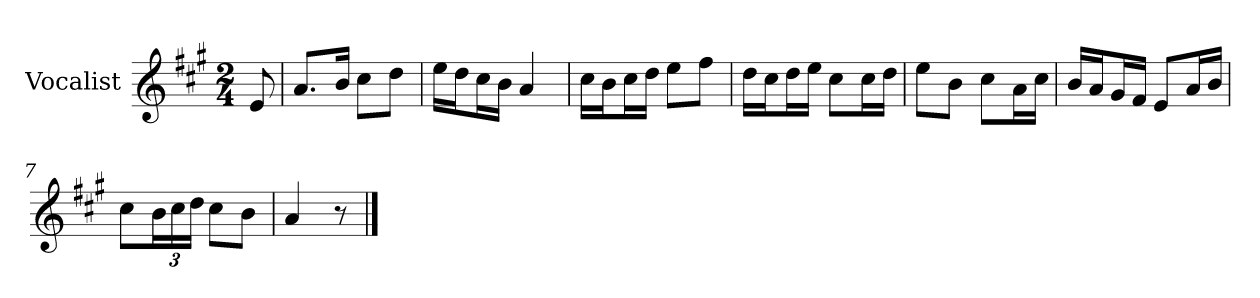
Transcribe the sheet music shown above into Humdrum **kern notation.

**kern
*part1
*staff1
*I"Vocalist
*k[f#c#g#]
*A:
*M2/4
=
8e
=1
8.aL
16bJk
8cc#L
8ddJ
=2
16eeLL
16ddJ
16cc#L
16bJJ
4a
=3
16cc#LL
16bJ
16cc#L
16ddJJ
8eeL
8ff#J
=4
16ddLL
16cc#J
16ddL
16eeJJ
8cc#L
16cc#L
16ddJJ
=5
8eeL
8bJ
8cc#L
16aL
16cc#JJ
=6
16bLL
16aJ
16g#L
16f#JJ
8eL
16aL
16bJJ
=7
8cc#L
24bL
24cc#
24ddJJ
8cc#L
8bJ
=8
4a
8r
==
*-
